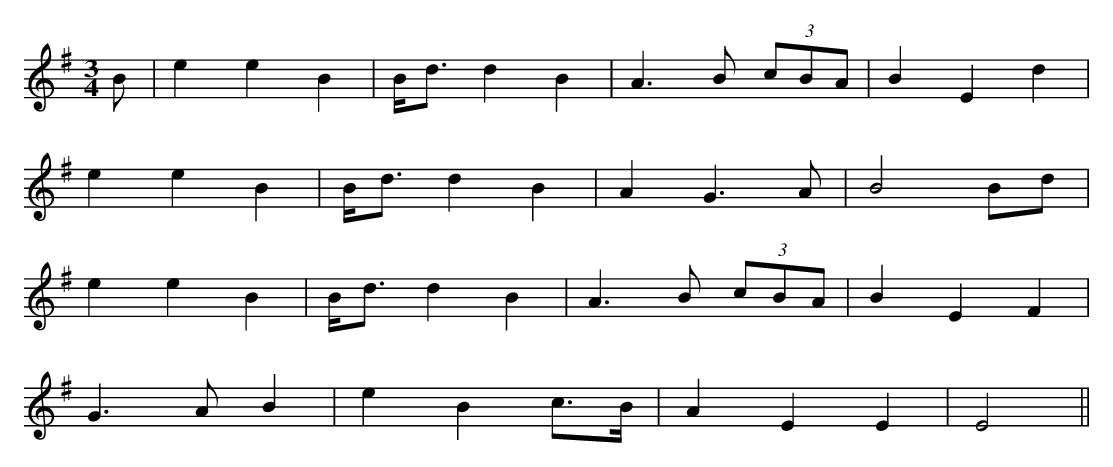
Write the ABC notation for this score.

X:1
M:3/4
K:G
B|e2 e2 B2|B<d d2 B2|A3B (3cBA|B2 E2 d2|
e2 e2 B2|B<d d2 B2|A2 G3A|B4 Bd|
e2 e2 B2|B<d d2 B2|A3B (3cBA|B2 E2 F2|
G3A B2|e2 B2 c>B|A2 E2 E2|E4||
